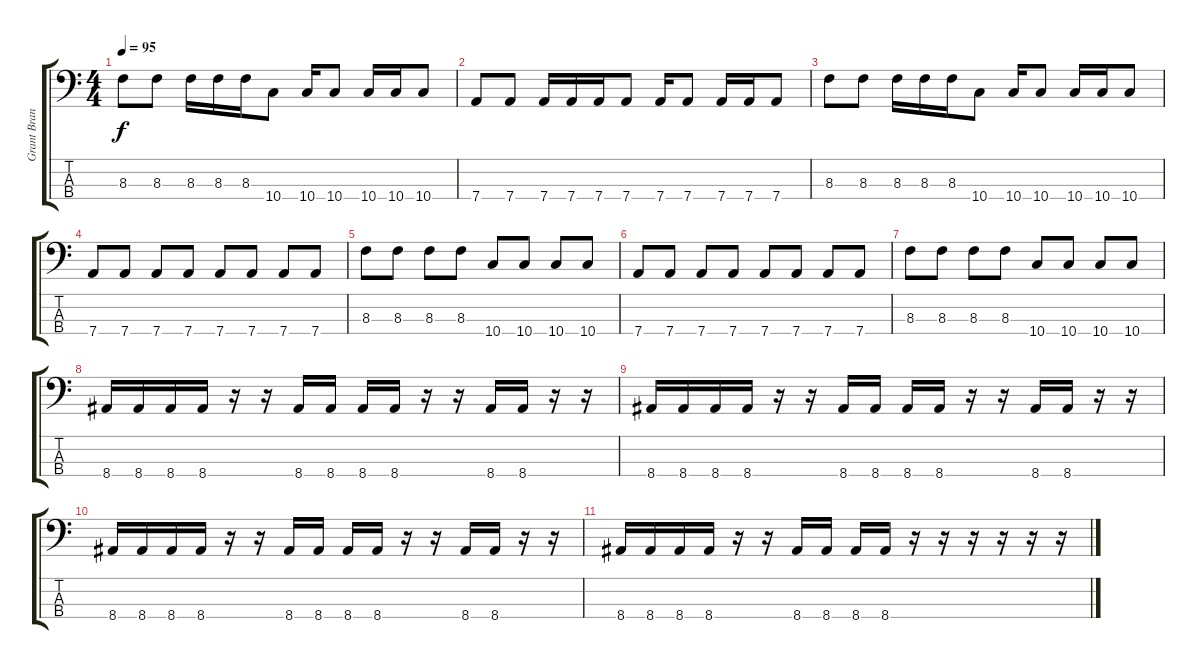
\track ("Grant Brandell" "Grant Bran") {instrument electricbassfinger}
\staff {score tabs}
\tuning (G2 D2 A1 D1) {hide}
\ts (4 4)
\tempo 95
\clef f4
\ks c
8.3.8{dy f} 8.3.8 8.3.16 8.3.16 8.3.16 10.4.8 10.4.16 10.4.8 10.4.16 10.4.16 10.4.8 |
7.4.8 7.4.8 7.4.16 7.4.16 7.4.16 7.4.8 7.4.16 7.4.8 7.4.16 7.4.16 7.4.8 |
8.3.8 8.3.8 8.3.16 8.3.16 8.3.16 10.4.8 10.4.16 10.4.8 10.4.16 10.4.16 10.4.8 |
7.4.8 7.4.8 7.4.8 7.4.8 7.4.8 7.4.8 7.4.8 7.4.8 |
8.3.8 8.3.8 8.3.8 8.3.8 10.4.8 10.4.8 10.4.8 10.4.8 |
7.4.8 7.4.8 7.4.8 7.4.8 7.4.8 7.4.8 7.4.8 7.4.8 |
8.3.8 8.3.8 8.3.8 8.3.8 10.4.8 10.4.8 10.4.8 10.4.8 |
8.4.16 8.4.16 8.4.16 8.4.16 r.16 r.16 8.4.16 8.4.16 8.4.16 8.4.16 r.16 r.16 8.4.16 8.4.16 r.16 r.16 |
8.4.16 8.4.16 8.4.16 8.4.16 r.16 r.16 8.4.16 8.4.16 8.4.16 8.4.16 r.16 r.16 8.4.16 8.4.16 r.16 r.16 |
8.4.16 8.4.16 8.4.16 8.4.16 r.16 r.16 8.4.16 8.4.16 8.4.16 8.4.16 r.16 r.16 8.4.16 8.4.16 r.16 r.16 |
8.4.16 8.4.16 8.4.16 8.4.16 r.16 r.16 8.4.16 8.4.16 8.4.16 8.4.16 r.16 r.16 r.16 r.16 r.16 r.16
